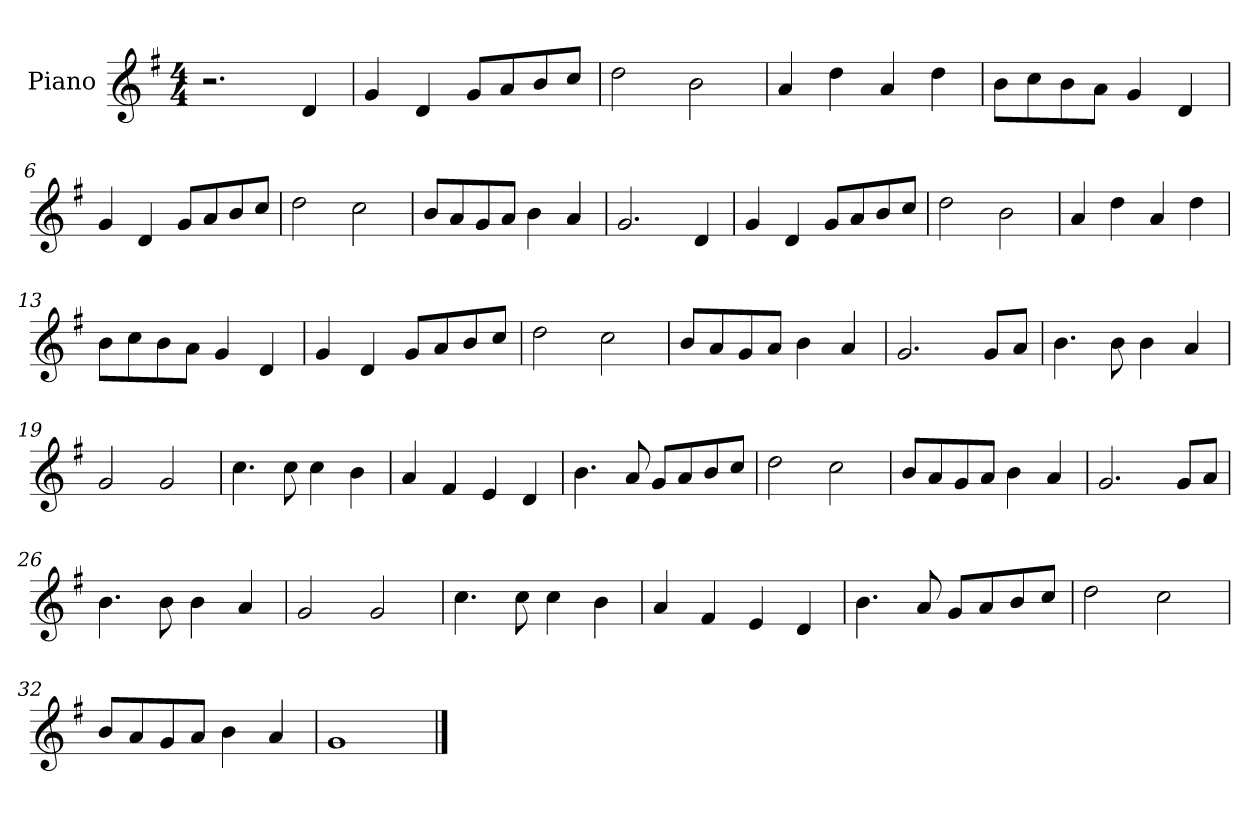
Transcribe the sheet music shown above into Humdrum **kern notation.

**kern
*part1
*staff1
*I"Piano
*I'Pno
*clefG2
*k[f#]
*M4/4
=1
2.r
4d/
=2
4g/
4d/
8g/L
8a/
8b/
8cc/J
=3
2dd\
2b\
=4
4a/
4dd\
4a/
4dd\
=5
8b\L
8cc\
8b\
8a\J
4g/
4d/
=6
4g/
4d/
8g/L
8a/
8b/
8cc/J
=7
2dd\
2cc\
=8
8b/L
8a/
8g/
8a/J
4b\
4a/
=9
2.g/
4d/
=10
4g/
4d/
8g/L
8a/
8b/
8cc/J
=11
2dd\
2b\
=12
4a/
4dd\
4a/
4dd\
=13
8b\L
8cc\
8b\
8a\J
4g/
4d/
=14
4g/
4d/
8g/L
8a/
8b/
8cc/J
=15
2dd\
2cc\
=16
8b/L
8a/
8g/
8a/J
4b\
4a/
=17
2.g/
8g/L
8a/J
=18
4.b\
8b\
4b\
4a/
=19
2g/
2g/
=20
4.cc\
8cc\
4cc\
4b\
=21
4a/
4f#/
4e/
4d/
=22
4.b\
8a/
8g/L
8a/
8b/
8cc/J
=23
2dd\
2cc\
=24
8b/L
8a/
8g/
8a/J
4b\
4a/
=25
2.g/
8g/L
8a/J
=26
4.b\
8b\
4b\
4a/
=27
2g/
2g/
=28
4.cc\
8cc\
4cc\
4b\
=29
4a/
4f#/
4e/
4d/
=30
4.b\
8a/
8g/L
8a/
8b/
8cc/J
=31
2dd\
2cc\
=32
8b/L
8a/
8g/
8a/J
4b\
4a/
=33
1g
==
*-
